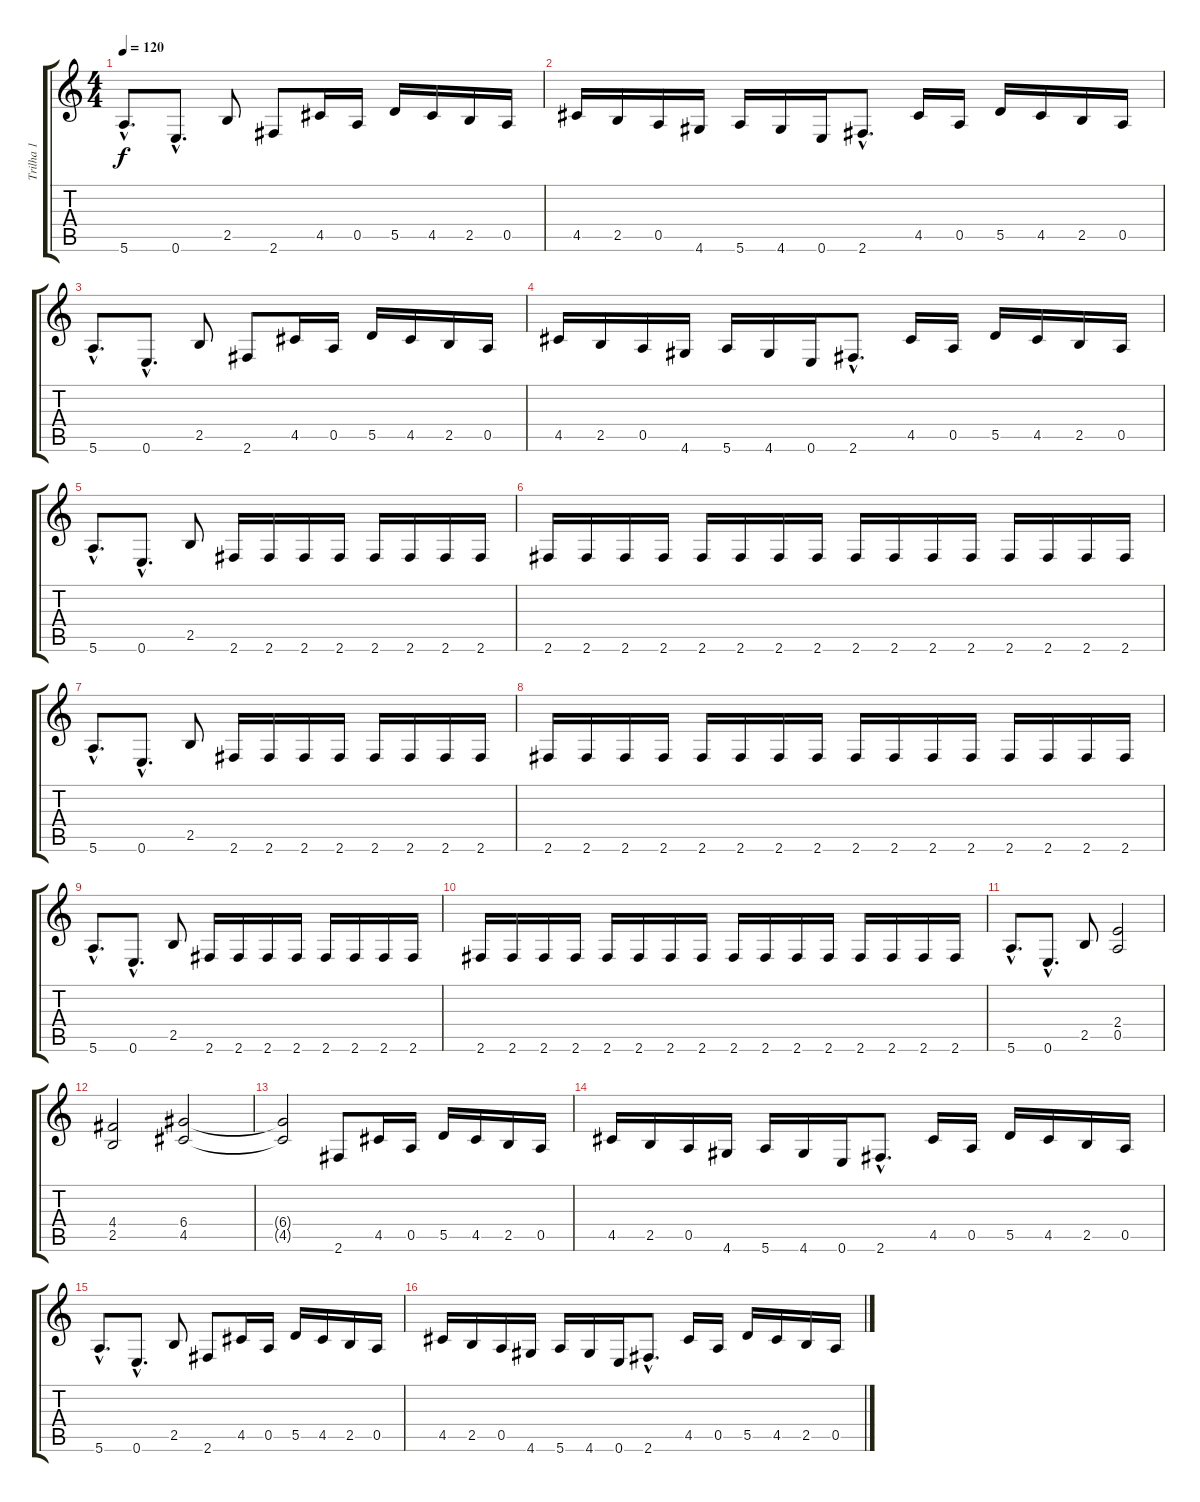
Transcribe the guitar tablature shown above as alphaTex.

\track ("Trilha 1" "Trilha 1") {instrument distortionguitar}
\staff {score tabs}
\tuning (E4 B3 G3 D3 A2 E2) {hide}
\ts (4 4)
\tempo 120
\clef g2
\ks c
5.6{hac}.8{d dy f instrument distortionguitar} 0.6{hac}.8{d} 2.5.8 2.6.8 4.5.16 0.5.16 5.5.16 4.5.16 2.5.16 0.5.16 |
4.5.16 2.5.16 0.5.16 4.6.16 5.6.16 4.6.16 0.6.16 2.6{hac}.8{d} 4.5.16 0.5.16 5.5.16 4.5.16 2.5.16 0.5.16 |
5.6{hac}.8{d} 0.6{hac}.8{d} 2.5.8 2.6.8 4.5.16 0.5.16 5.5.16 4.5.16 2.5.16 0.5.16 |
4.5.16 2.5.16 0.5.16 4.6.16 5.6.16 4.6.16 0.6.16 2.6{hac}.8{d} 4.5.16 0.5.16 5.5.16 4.5.16 2.5.16 0.5.16 |
5.6{hac}.8{d} 0.6{hac}.8{d} 2.5.8 2.6.16 2.6.16 2.6.16 2.6.16 2.6.16 2.6.16 2.6.16 2.6.16 |
2.6.16 2.6.16 2.6.16 2.6.16 2.6.16 2.6.16 2.6.16 2.6.16 2.6.16 2.6.16 2.6.16 2.6.16 2.6.16 2.6.16 2.6.16 2.6.16 |
5.6{hac}.8{d} 0.6{hac}.8{d} 2.5.8 2.6.16 2.6.16 2.6.16 2.6.16 2.6.16 2.6.16 2.6.16 2.6.16 |
2.6.16 2.6.16 2.6.16 2.6.16 2.6.16 2.6.16 2.6.16 2.6.16 2.6.16 2.6.16 2.6.16 2.6.16 2.6.16 2.6.16 2.6.16 2.6.16 |
5.6{hac}.8{d} 0.6{hac}.8{d} 2.5.8 2.6.16 2.6.16 2.6.16 2.6.16 2.6.16 2.6.16 2.6.16 2.6.16 |
2.6.16 2.6.16 2.6.16 2.6.16 2.6.16 2.6.16 2.6.16 2.6.16 2.6.16 2.6.16 2.6.16 2.6.16 2.6.16 2.6.16 2.6.16 2.6.16 |
5.6{hac}.8{d} 0.6{hac}.8{d} 2.5.8 (2.4 0.5).2 |
(4.4 2.5).2 (6.4 4.5).2 |
(6.4{t} 4.5{t}).2 2.6.8 4.5.16 0.5.16 5.5.16 4.5.16 2.5.16 0.5.16 |
4.5.16 2.5.16 0.5.16 4.6.16 5.6.16 4.6.16 0.6.16 2.6{hac}.8{d} 4.5.16 0.5.16 5.5.16 4.5.16 2.5.16 0.5.16 |
5.6{hac}.8{d} 0.6{hac}.8{d} 2.5.8 2.6.8 4.5.16 0.5.16 5.5.16 4.5.16 2.5.16 0.5.16 |
4.5.16 2.5.16 0.5.16 4.6.16 5.6.16 4.6.16 0.6.16 2.6{hac}.8{d} 4.5.16 0.5.16 5.5.16 4.5.16 2.5.16 0.5.16
